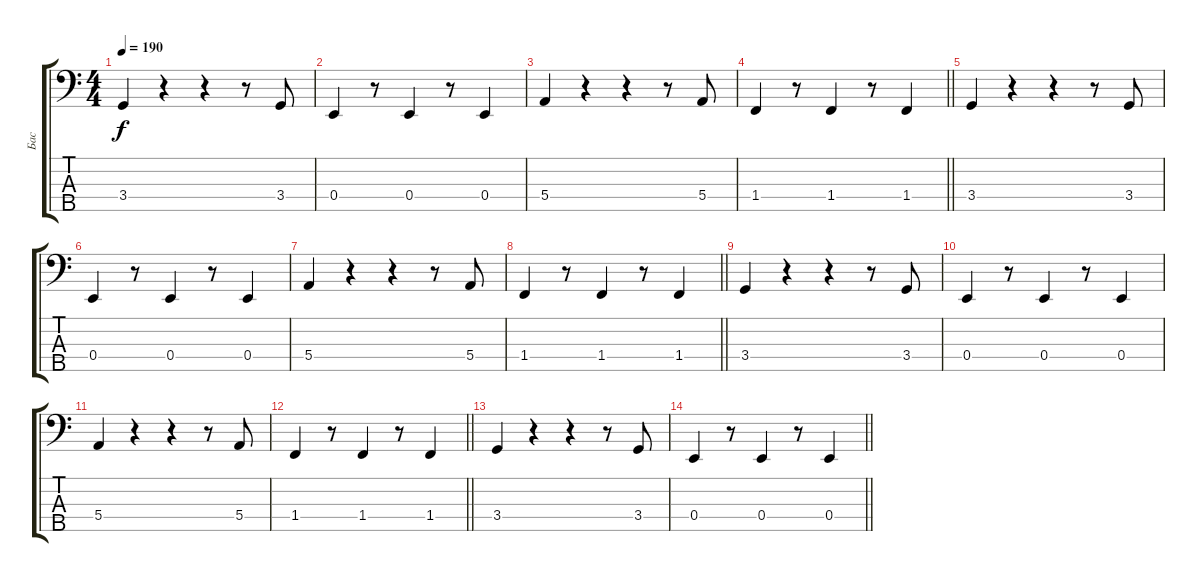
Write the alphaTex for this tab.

\track ("Бас" "Бас") {instrument electricbassfinger}
\staff {score tabs}
\tuning (G2 D2 A1 E1 B0) {hide}
\ts (4 4)
\tempo 190
\clef f4
\ks c
3.4.4{dy f} r.4 r.4 r.8 3.4.8 |
0.4.4 r.8 0.4.4 r.8 0.4.4 |
5.4.4 r.4 r.4 r.8 5.4.8 |
\barLineRight lightlight
1.4.4 r.8 1.4.4 r.8 1.4.4 |
3.4.4 r.4 r.4 r.8 3.4.8 |
0.4.4 r.8 0.4.4 r.8 0.4.4 |
5.4.4 r.4 r.4 r.8 5.4.8 |
\barLineRight lightlight
1.4.4 r.8 1.4.4 r.8 1.4.4 |
3.4.4 r.4 r.4 r.8 3.4.8 |
0.4.4 r.8 0.4.4 r.8 0.4.4 |
5.4.4 r.4 r.4 r.8 5.4.8 |
\barLineRight lightlight
1.4.4 r.8 1.4.4 r.8 1.4.4 |
3.4.4 r.4 r.4 r.8 3.4.8 |
\barLineRight lightlight
0.4.4 r.8 0.4.4 r.8 0.4.4
